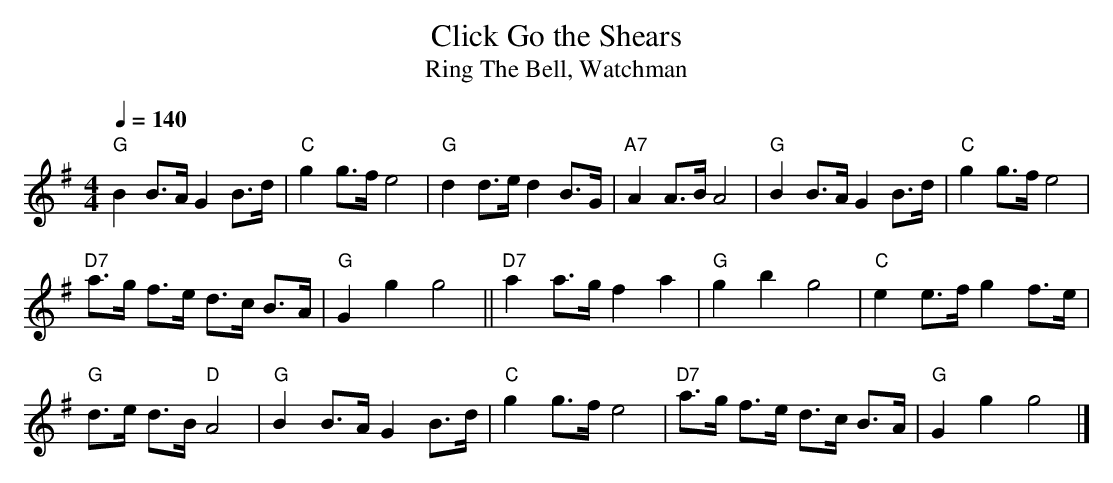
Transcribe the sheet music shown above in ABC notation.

X:1
T: Click Go the Shears
T: Ring The Bell, Watchman
M: 4/4
L: 1/8
Q: 1/4=140
K: Gmaj
"G" B2 B>A G2 B>d | "C" g2 g>f e4 | "G" d2 d>e d2 B>G |\
"A7" A2 A>B A4 | "G" B2 B>A G2 B>d | "C" g2 g>f e4 |
"D7" a>g f>e d>c B>A | "G" G2 g2 g4 || "D7" a2 a>g f2 a2 |\
"G" g2 b2 g4 | "C" e2 e>f g2 f>e |
"G" d>e d>B "D" A4 | "G" B2 B>A G2 B>d | "C" g2 g>f e4 |\
"D7" a>g f>e d>c B>A | "G" G2 g2 g4 |]
